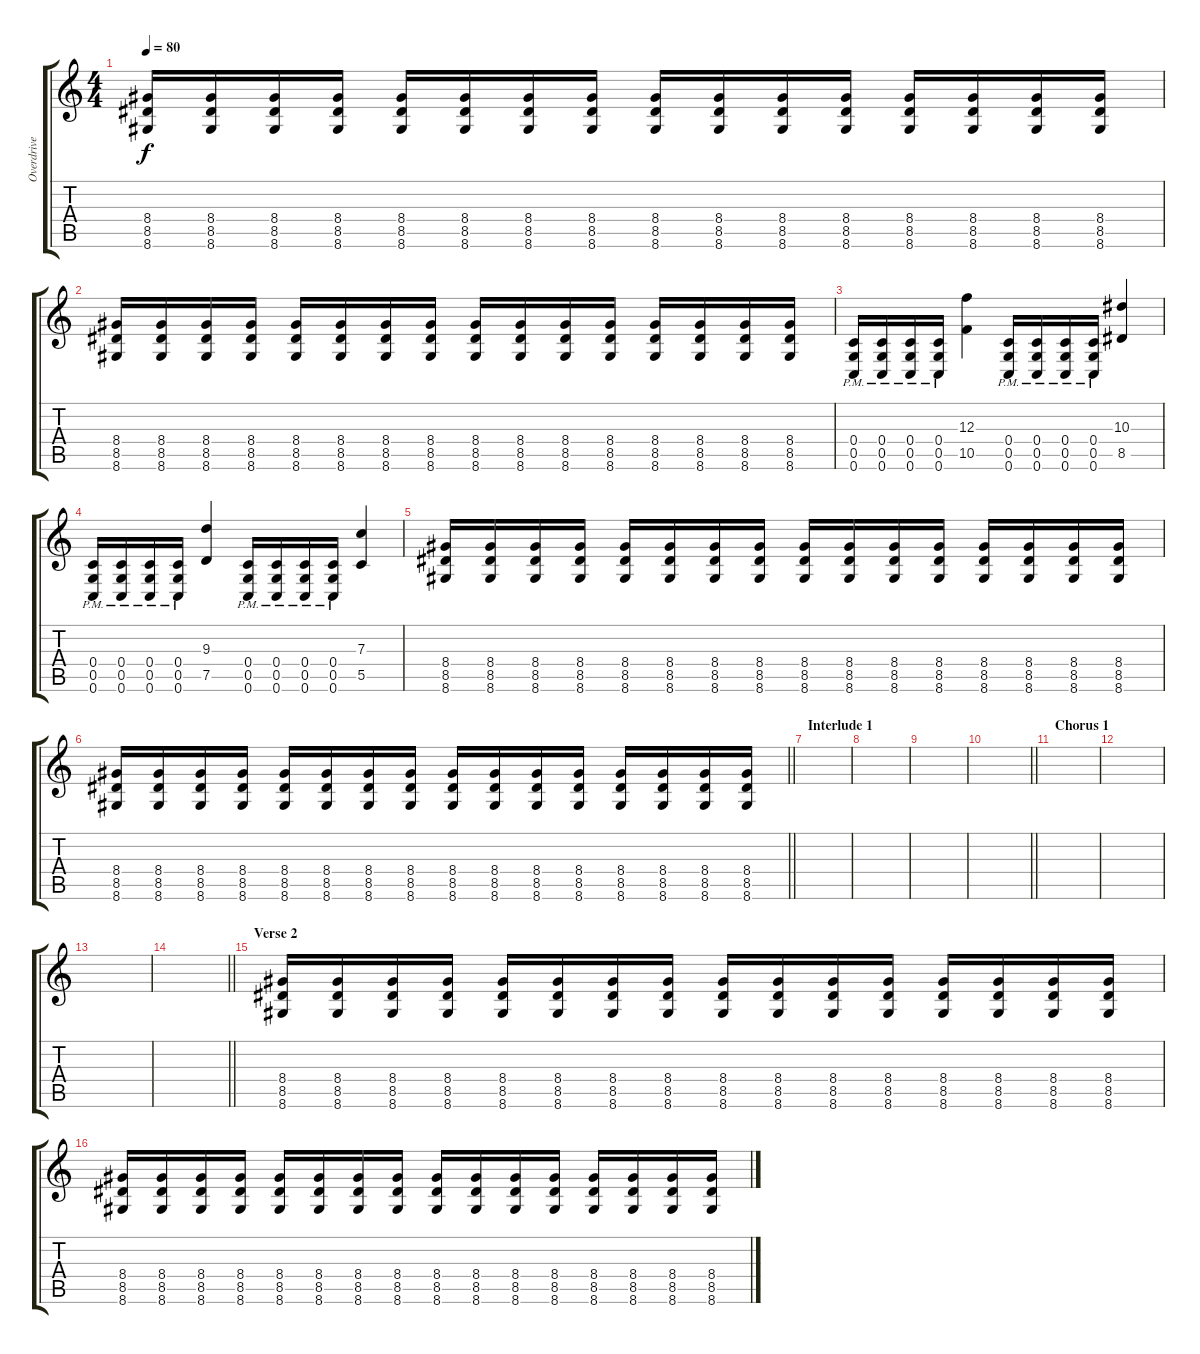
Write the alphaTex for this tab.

\track ("Overdrive Guitar" "Overdrive ") {instrument overdrivenguitar}
\staff {score tabs}
\tuning (D4 A3 F3 C3 G2 C2) {hide}
\ts (4 4)
\tempo 80
\clef g2
\ks c
(8.4 8.5 8.6).16{dy f} (8.4 8.5 8.6).16 (8.4 8.5 8.6).16 (8.4 8.5 8.6).16 (8.4 8.5 8.6).16 (8.4 8.5 8.6).16 (8.4 8.5 8.6).16 (8.4 8.5 8.6).16 (8.4 8.5 8.6).16 (8.4 8.5 8.6).16 (8.4 8.5 8.6).16 (8.4 8.5 8.6).16 (8.4 8.5 8.6).16 (8.4 8.5 8.6).16 (8.4 8.5 8.6).16 (8.4 8.5 8.6).16 |
(8.4 8.5 8.6).16 (8.4 8.5 8.6).16 (8.4 8.5 8.6).16 (8.4 8.5 8.6).16 (8.4 8.5 8.6).16 (8.4 8.5 8.6).16 (8.4 8.5 8.6).16 (8.4 8.5 8.6).16 (8.4 8.5 8.6).16 (8.4 8.5 8.6).16 (8.4 8.5 8.6).16 (8.4 8.5 8.6).16 (8.4 8.5 8.6).16 (8.4 8.5 8.6).16 (8.4 8.5 8.6).16 (8.4 8.5 8.6).16 |
(0.4{pm} 0.5{pm} 0.6{pm}).16 (0.4{pm} 0.5{pm} 0.6{pm}).16 (0.4{pm} 0.5{pm} 0.6{pm}).16 (0.4{pm} 0.5{pm} 0.6{pm}).16 (12.3 10.5).4 (0.4{pm} 0.5{pm} 0.6{pm}).16 (0.4{pm} 0.5{pm} 0.6{pm}).16 (0.4{pm} 0.5{pm} 0.6{pm}).16 (0.4{pm} 0.5{pm} 0.6{pm}).16 (10.3 8.5).4 |
(0.4{pm} 0.5{pm} 0.6{pm}).16 (0.4{pm} 0.5{pm} 0.6{pm}).16 (0.4{pm} 0.5{pm} 0.6{pm}).16 (0.4{pm} 0.5{pm} 0.6{pm}).16 (9.3 7.5).4 (0.4{pm} 0.5{pm} 0.6{pm}).16 (0.4{pm} 0.5{pm} 0.6{pm}).16 (0.4{pm} 0.5{pm} 0.6{pm}).16 (0.4{pm} 0.5{pm} 0.6{pm}).16 (7.3 5.5).4 |
(8.4 8.5 8.6).16 (8.4 8.5 8.6).16 (8.4 8.5 8.6).16 (8.4 8.5 8.6).16 (8.4 8.5 8.6).16 (8.4 8.5 8.6).16 (8.4 8.5 8.6).16 (8.4 8.5 8.6).16 (8.4 8.5 8.6).16 (8.4 8.5 8.6).16 (8.4 8.5 8.6).16 (8.4 8.5 8.6).16 (8.4 8.5 8.6).16 (8.4 8.5 8.6).16 (8.4 8.5 8.6).16 (8.4 8.5 8.6).16 |
\barLineRight lightlight
(8.4 8.5 8.6).16 (8.4 8.5 8.6).16 (8.4 8.5 8.6).16 (8.4 8.5 8.6).16 (8.4 8.5 8.6).16 (8.4 8.5 8.6).16 (8.4 8.5 8.6).16 (8.4 8.5 8.6).16 (8.4 8.5 8.6).16 (8.4 8.5 8.6).16 (8.4 8.5 8.6).16 (8.4 8.5 8.6).16 (8.4 8.5 8.6).16 (8.4 8.5 8.6).16 (8.4 8.5 8.6).16 (8.4 8.5 8.6).16 |
\section ("" "Interlude 1")
|
|
|
\barLineRight lightlight
|
\section ("" "Chorus 1")
|
|
|
\barLineRight lightlight
|
\section ("" "Verse 2")
(8.4 8.5 8.6).16 (8.4 8.5 8.6).16 (8.4 8.5 8.6).16 (8.4 8.5 8.6).16 (8.4 8.5 8.6).16 (8.4 8.5 8.6).16 (8.4 8.5 8.6).16 (8.4 8.5 8.6).16 (8.4 8.5 8.6).16 (8.4 8.5 8.6).16 (8.4 8.5 8.6).16 (8.4 8.5 8.6).16 (8.4 8.5 8.6).16 (8.4 8.5 8.6).16 (8.4 8.5 8.6).16 (8.4 8.5 8.6).16 |
(8.4 8.5 8.6).16 (8.4 8.5 8.6).16 (8.4 8.5 8.6).16 (8.4 8.5 8.6).16 (8.4 8.5 8.6).16 (8.4 8.5 8.6).16 (8.4 8.5 8.6).16 (8.4 8.5 8.6).16 (8.4 8.5 8.6).16 (8.4 8.5 8.6).16 (8.4 8.5 8.6).16 (8.4 8.5 8.6).16 (8.4 8.5 8.6).16 (8.4 8.5 8.6).16 (8.4 8.5 8.6).16 (8.4 8.5 8.6).16
